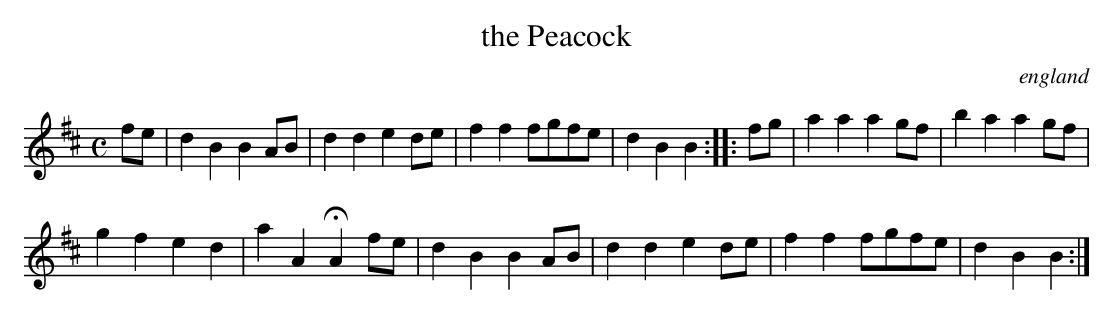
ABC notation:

X:1
T:the Peacock
O:england
M:C
K:Bmin
fe|\
d2B2 B2AB| d2d2 e2de| f2f2 fgfe| d2B2 B2::\
fg| a2a2 a2gf| b2a2 a2gf|
g2f2 e2d2| a2 A2 HA2fe|\
d2B2 B2AB| d2d2 e2 de| f2f2fgfe| d2B2 B2:|
